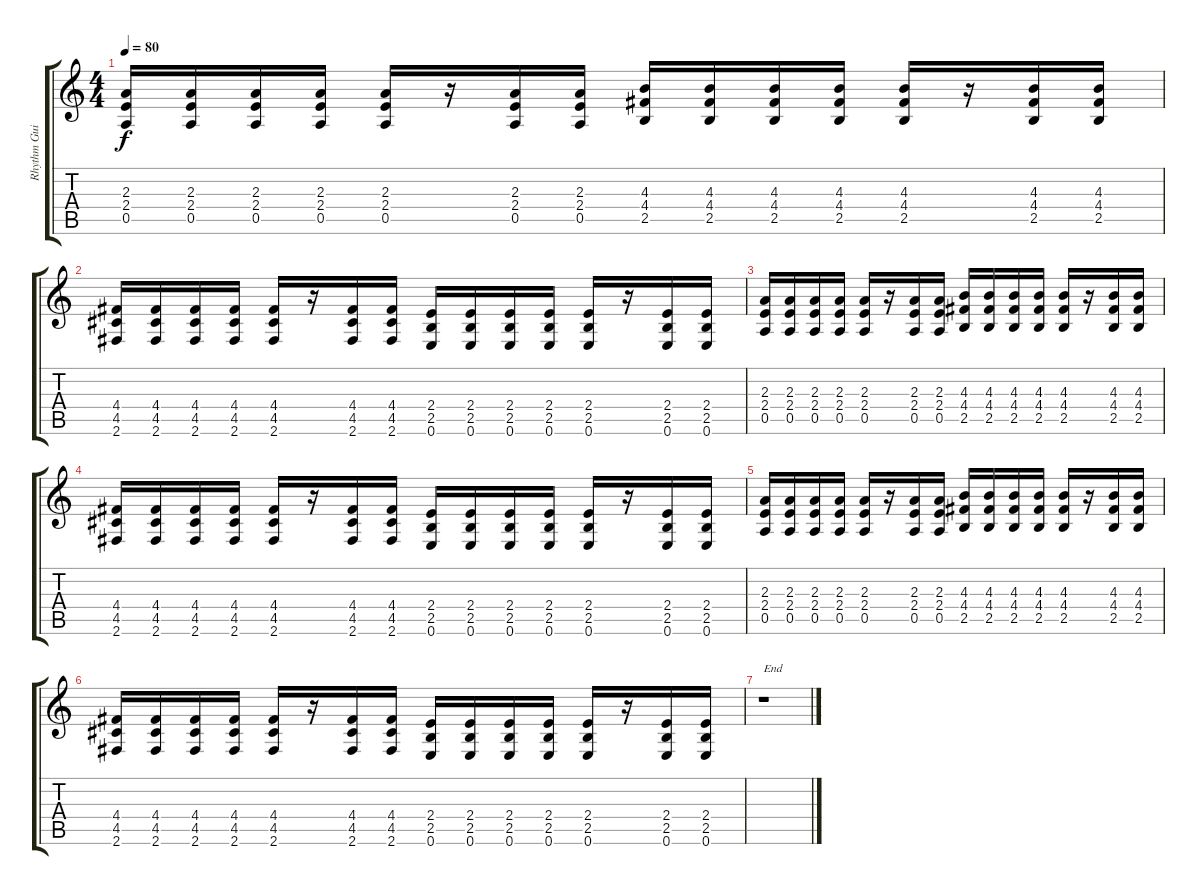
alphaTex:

\track ("Rhythm Guitar" "Rhythm Gui") {instrument overdrivenguitar}
\staff {score tabs}
\tuning (E4 B3 G3 D3 A2 E2) {hide}
\ts (4 4)
\tempo 80
\clef g2
\ks c
(2.3 2.4 0.5).16{dy f} (2.3 2.4 0.5).16 (2.3 2.4 0.5).16 (2.3 2.4 0.5).16 (2.3 2.4 0.5).16 r.16 (2.3 2.4 0.5).16 (2.3 2.4 0.5).16 (4.3 4.4 2.5).16 (4.3 4.4 2.5).16 (4.3 4.4 2.5).16 (4.3 4.4 2.5).16 (4.3 4.4 2.5).16 r.16 (4.3 4.4 2.5).16 (4.3 4.4 2.5).16 |
(4.4 4.5 2.6).16 (4.4 4.5 2.6).16 (4.4 4.5 2.6).16 (4.4 4.5 2.6).16 (4.4 4.5 2.6).16 r.16 (4.4 4.5 2.6).16 (4.4 4.5 2.6).16 (2.4 2.5 0.6).16 (2.4 2.5 0.6).16 (2.4 2.5 0.6).16 (2.4 2.5 0.6).16 (2.4 2.5 0.6).16 r.16 (2.4 2.5 0.6).16 (2.4 2.5 0.6).16 |
(2.3 2.4 0.5).16 (2.3 2.4 0.5).16 (2.3 2.4 0.5).16 (2.3 2.4 0.5).16 (2.3 2.4 0.5).16 r.16 (2.3 2.4 0.5).16 (2.3 2.4 0.5).16 (4.3 4.4 2.5).16 (4.3 4.4 2.5).16 (4.3 4.4 2.5).16 (4.3 4.4 2.5).16 (4.3 4.4 2.5).16 r.16 (4.3 4.4 2.5).16 (4.3 4.4 2.5).16 |
(4.4 4.5 2.6).16 (4.4 4.5 2.6).16 (4.4 4.5 2.6).16 (4.4 4.5 2.6).16 (4.4 4.5 2.6).16 r.16 (4.4 4.5 2.6).16 (4.4 4.5 2.6).16 (2.4 2.5 0.6).16 (2.4 2.5 0.6).16 (2.4 2.5 0.6).16 (2.4 2.5 0.6).16 (2.4 2.5 0.6).16 r.16 (2.4 2.5 0.6).16 (2.4 2.5 0.6).16 |
(2.3 2.4 0.5).16 (2.3 2.4 0.5).16 (2.3 2.4 0.5).16 (2.3 2.4 0.5).16 (2.3 2.4 0.5).16 r.16 (2.3 2.4 0.5).16 (2.3 2.4 0.5).16 (4.3 4.4 2.5).16 (4.3 4.4 2.5).16 (4.3 4.4 2.5).16 (4.3 4.4 2.5).16 (4.3 4.4 2.5).16 r.16 (4.3 4.4 2.5).16 (4.3 4.4 2.5).16 |
(4.4 4.5 2.6).16 (4.4 4.5 2.6).16 (4.4 4.5 2.6).16 (4.4 4.5 2.6).16 (4.4 4.5 2.6).16 r.16 (4.4 4.5 2.6).16 (4.4 4.5 2.6).16 (2.4 2.5 0.6).16 (2.4 2.5 0.6).16 (2.4 2.5 0.6).16 (2.4 2.5 0.6).16 (2.4 2.5 0.6).16 r.16 (2.4 2.5 0.6).16 (2.4 2.5 0.6).16 |
r.1{txt "End"}
